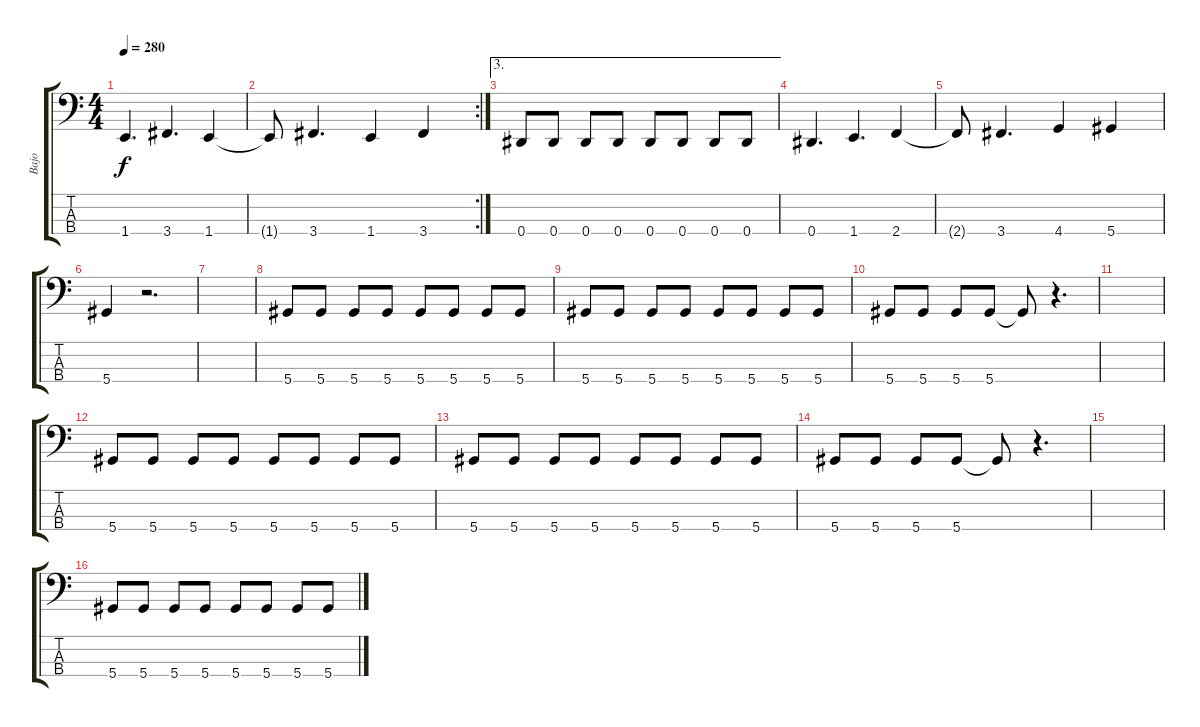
\track ("Bajo" "Bajo") {instrument electricbassfinger}
\staff {score tabs}
\tuning (Gb2 Db2 Ab1 Eb1) {hide}
\ts (4 4)
\tempo 280
\clef f4
\ks c
1.4.4{d dy f} 3.4.4{d} 1.4.4 |
\rc 2
1.4{t}.8 3.4.4{d} 1.4.4 3.4.4 |
\ae 3
0.4.8 0.4.8 0.4.8 0.4.8 0.4.8 0.4.8 0.4.8 0.4.8 |
0.4.4{d} 1.4.4{d} 2.4.4 |
2.4{t}.8 3.4.4{d} 4.4.4 5.4.4 |
5.4.4 r.2{d} |
|
5.4.8 5.4.8 5.4.8 5.4.8 5.4.8 5.4.8 5.4.8 5.4.8 |
5.4.8 5.4.8 5.4.8 5.4.8 5.4.8 5.4.8 5.4.8 5.4.8 |
5.4.8 5.4.8 5.4.8 5.4.8 5.4{t}.8 r.4{d} |
|
5.4.8 5.4.8 5.4.8 5.4.8 5.4.8 5.4.8 5.4.8 5.4.8 |
5.4.8 5.4.8 5.4.8 5.4.8 5.4.8 5.4.8 5.4.8 5.4.8 |
5.4.8 5.4.8 5.4.8 5.4.8 5.4{t}.8 r.4{d} |
|
5.4.8 5.4.8 5.4.8 5.4.8 5.4.8 5.4.8 5.4.8 5.4.8
